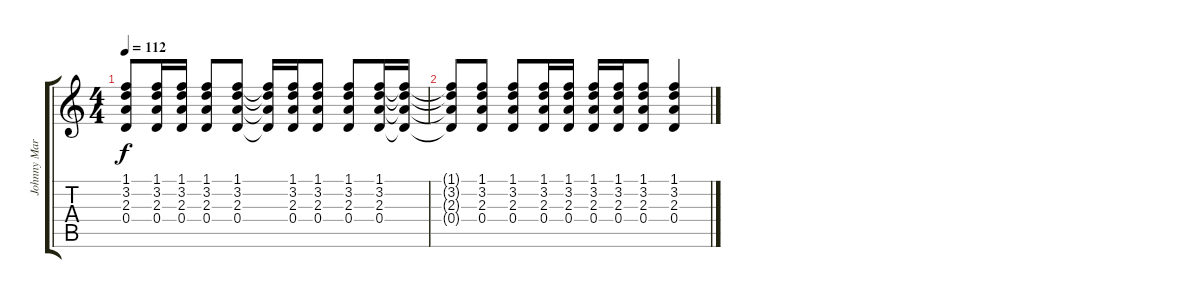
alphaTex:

\track ("Johnny Marr " "Johnny Mar") {instrument acousticguitarsteel}
\staff {score tabs}
\tuning (E4 B3 G3 D3 A2 E2) {hide}
\ts (4 4)
\tempo 112
\clef g2
\ks c
(1.1 3.2 2.3 0.4).8{dy f} (1.1 3.2 2.3 0.4).16 (1.1 3.2 2.3 0.4).16 (1.1 3.2 2.3 0.4).8 (1.1 3.2 2.3 0.4).8 (1.1{t} 3.2{t} 2.3{t} 0.4{t}).16 (1.1 3.2 2.3 0.4).16 (1.1 3.2 2.3 0.4).8 (1.1 3.2 2.3 0.4).8 (1.1 3.2 2.3 0.4).16 (1.1{t} 3.2{t} 2.3{t} 0.4{t}).16 |
(1.1{t} 3.2{t} 2.3{t} 0.4{t}).8 (1.1 3.2 2.3 0.4).8 (1.1 3.2 2.3 0.4).8 (1.1 3.2 2.3 0.4).16 (1.1 3.2 2.3 0.4).16 (1.1 3.2 2.3 0.4).16 (1.1 3.2 2.3 0.4).16 (1.1 3.2 2.3 0.4).8 (1.1 3.2 2.3 0.4).4
